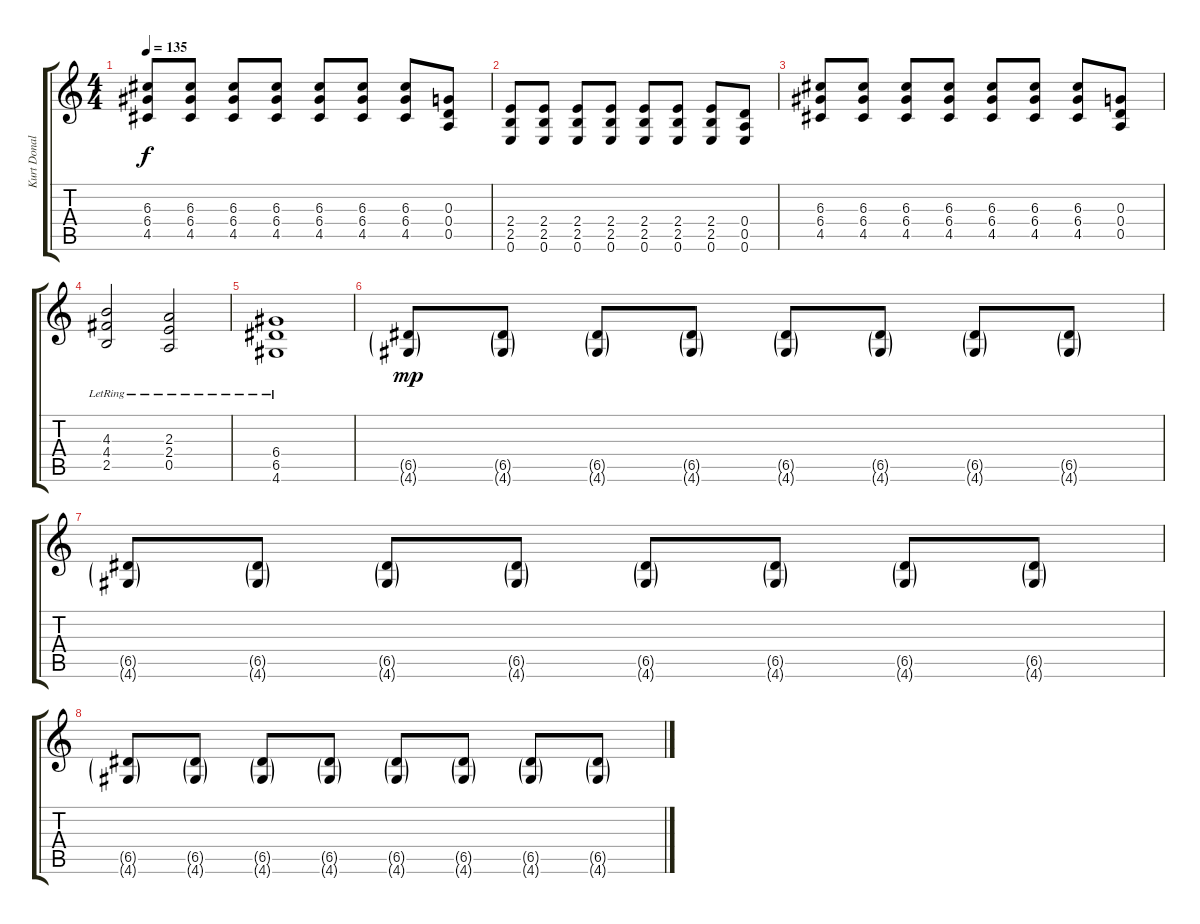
\track ("Kurt Donald Cobain" "Kurt Donal") {instrument electricguitarclean}
\staff {score tabs}
\tuning (E4 B3 G3 D3 A2 E2) {hide}
\ts (4 4)
\tempo 135
\clef g2
\ks c
(6.3 6.4 4.5).8{dy f} (6.3 6.4 4.5).8 (6.3 6.4 4.5).8 (6.3 6.4 4.5).8 (6.3 6.4 4.5).8 (6.3 6.4 4.5).8 (6.3 6.4 4.5).8 (0.3 0.4 0.5).8 |
(2.4 2.5 0.6).8 (2.4 2.5 0.6).8 (2.4 2.5 0.6).8 (2.4 2.5 0.6).8 (2.4 2.5 0.6).8 (2.4 2.5 0.6).8 (2.4 2.5 0.6).8 (0.4 0.5 0.6).8 |
(6.3 6.4 4.5).8 (6.3 6.4 4.5).8 (6.3 6.4 4.5).8 (6.3 6.4 4.5).8 (6.3 6.4 4.5).8 (6.3 6.4 4.5).8 (6.3 6.4 4.5).8 (0.3 0.4 0.5).8 |
(4.3 4.4{lr} 2.5{lr}).2 (2.3 2.4{lr} 0.5{lr}).2 |
(6.4{lr} 6.5{lr} 4.6{lr}).1 |
(6.5{g} 4.6{g}).8{dy mp} (6.5{g} 4.6{g}).8 (6.5{g} 4.6{g}).8 (6.5{g} 4.6{g}).8 (6.5{g} 4.6{g}).8 (6.5{g} 4.6{g}).8 (6.5{g} 4.6{g}).8 (6.5{g} 4.6{g}).8 |
(6.5{g} 4.6{g}).8 (6.5{g} 4.6{g}).8 (6.5{g} 4.6{g}).8 (6.5{g} 4.6{g}).8 (6.5{g} 4.6{g}).8 (6.5{g} 4.6{g}).8 (6.5{g} 4.6{g}).8 (6.5{g} 4.6{g}).8 |
(6.5{g} 4.6{g}).8 (6.5{g} 4.6{g}).8 (6.5{g} 4.6{g}).8 (6.5{g} 4.6{g}).8 (6.5{g} 4.6{g}).8 (6.5{g} 4.6{g}).8 (6.5{g} 4.6{g}).8 (6.5{g} 4.6{g}).8
